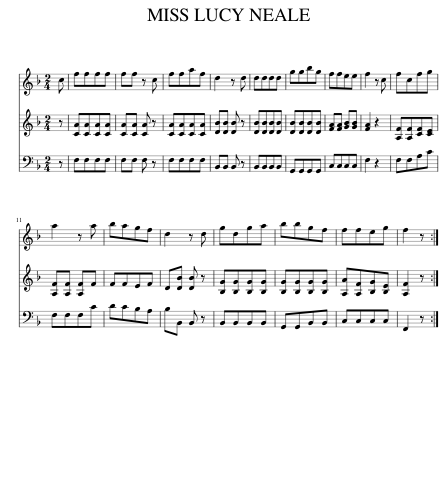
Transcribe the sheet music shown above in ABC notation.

X:1
%%score 1 2 3
L:1/8
M:2/4
I:linebreak $
K:F
V:1 treble
V:2 treble
V:3 bass
V:1
 c | ffff | ff z c | ffaf | d2 z d | %5
 dddd | ggbg | ffee | f2 z c | fcfg |$ %10
 a2 z a | bagf | d2 z d | gdga | bbgf | %15
 ffeg | f2 z :| %17
V:2
 z | [CA][CA][CA][CA] | [CA][CA] [CA] z | [CA][CA][CA][CA] | [DB][DB] [DB] z | %5
 [DB][DB][DB][DB] | [DB][DB][DB][DB] | [FA][FA] [GB][GB] | [FA]2 z2 | [A,F][A,F][CF][CE] |$ %10
 [A,F][A,F] [A,F]F | FFEF | D[DB] [DB] z | [B,G][B,G][B,G][B,G] | [B,G][B,G][B,G][B,G] | %15
 [A,A][A,F][B,G][B,E] | [A,F]2 z :| %17
V:3
 z | F,F,F,F, | F,F, F, z | F,F,F,F, | B,,B,, B,, z | %5
 B,,B,,B,,B,, | G,,G,,G,,G,, | C,C,C,C, | F,2 z2 | F,F,A,C |$ %10
 F,F,F,C | DCB,A, | B,B,, B,, z | B,,B,,B,,B,, | G,,G,,B,,B,, | %15
 C,C,C,C, | F,,2 z :| %17
